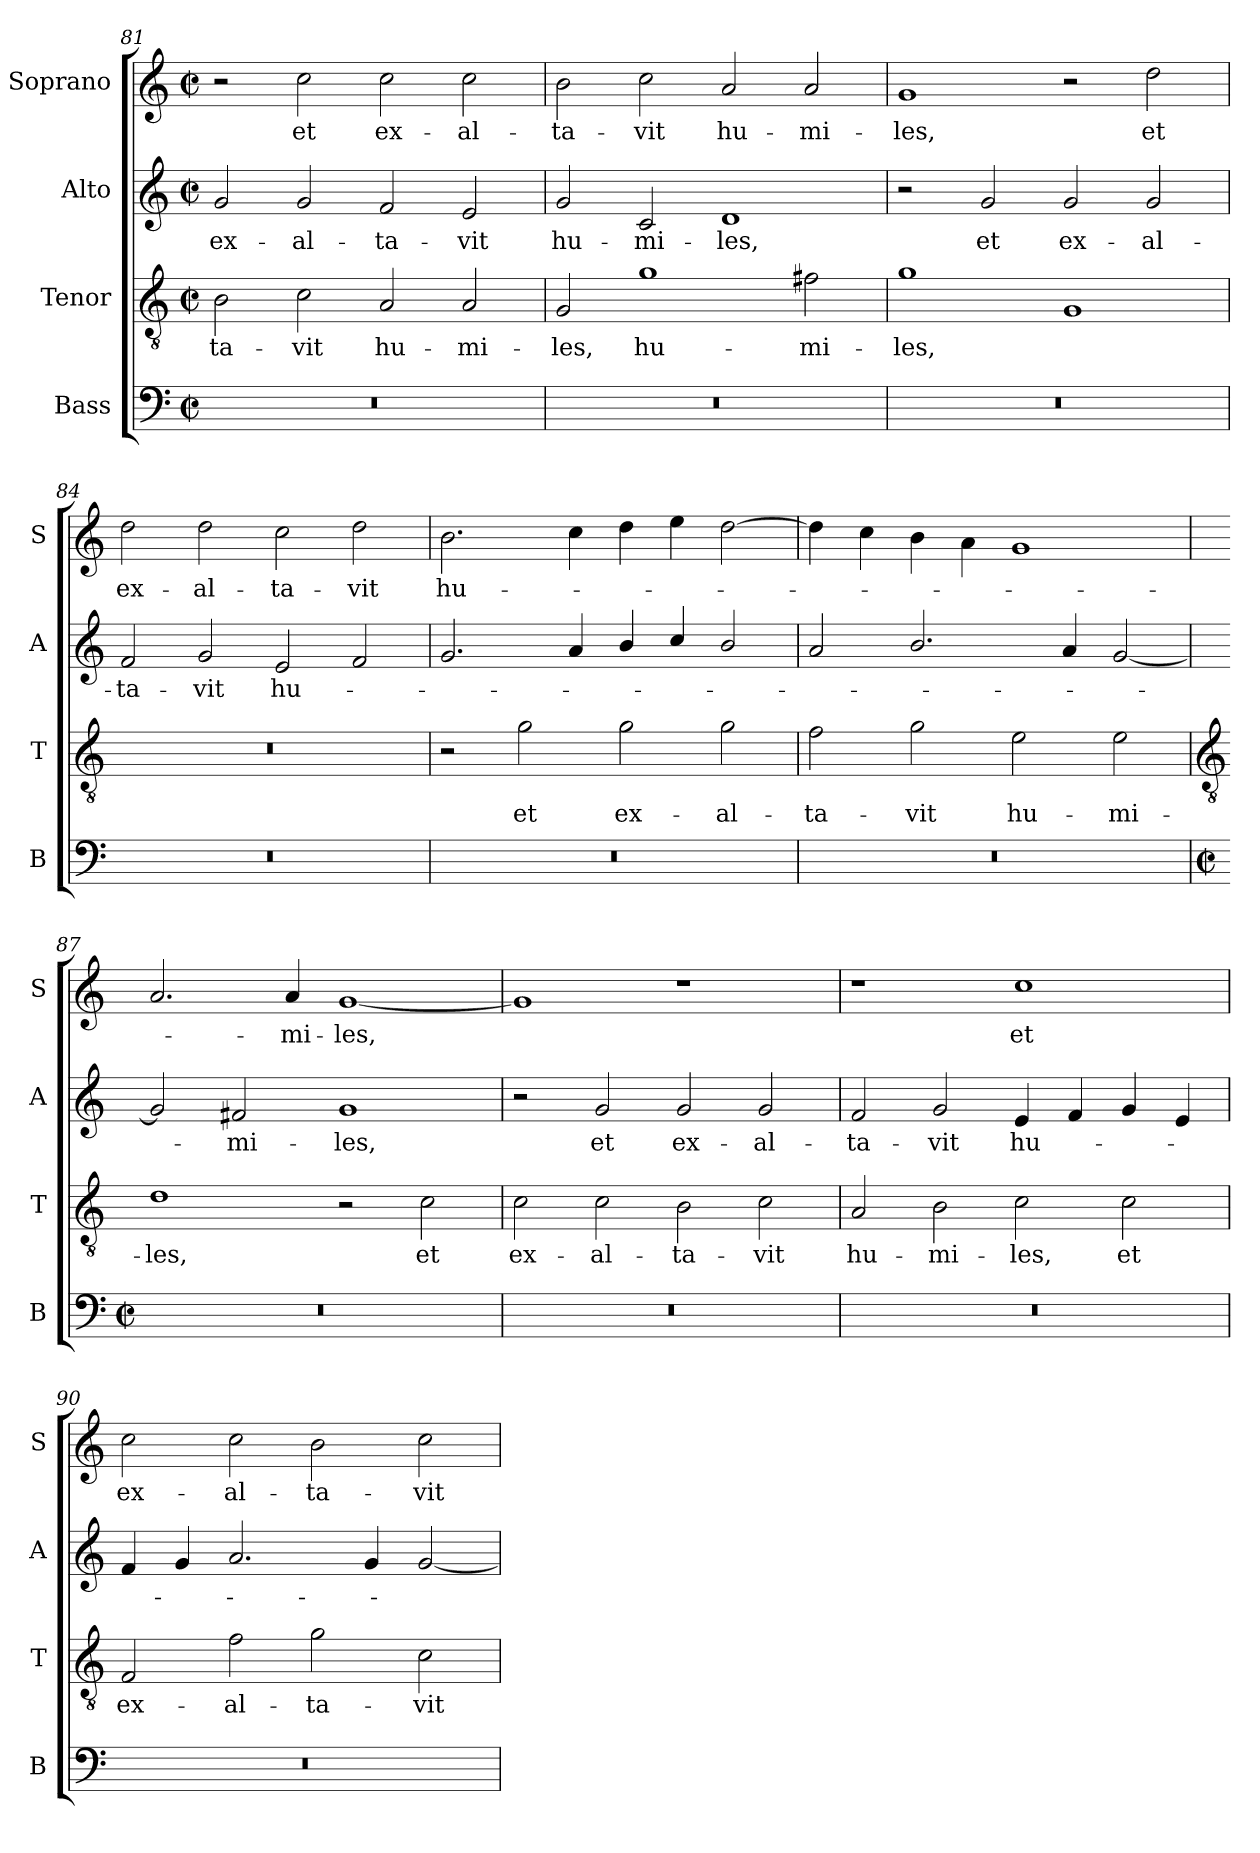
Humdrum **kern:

**kern	**kern	**text	**kern	**text	**kern	**text
*part4	*part3	*part3	*part2	*part2	*part1	*part1
*staff4	*staff3	*staff3	*staff2	*staff2	*staff1	*staff1
*I"Bass	*I"Tenor	*	*I"Alto	*	*I"Soprano	*
*I'B	*I'T	*	*I'A	*	*I'S	*
!!LO:LB:g=z
*clefF4	*clefGv2	*	*clefG2	*	*clefG2	*
*k[]	*k[]	*	*k[]	*	*k[]	*
*C:	*C:	*	*C:	*	*C:	*
*M4/2	*M4/2	*	*M4/2	*	*M4/2	*
*met(c|)	*met(c|)	*	*met(c|)	*	*met(c|)	*
=81	=81	=81	=81	=81	=81	=81
!	!	!LO:LY:b	!	!LO:LY:b	!	!
0r	2B	-ta-	2g	ex-	2r	.
!	!	!LO:LY:b	!	!LO:LY:b	!	!LO:LY:b
.	2c	-vit	2g	-al-	2cc	et
!	!	!LO:LY:b	!	!LO:LY:b	!	!LO:LY:b
.	2A	hu-	2f	-ta-	2cc	ex-
!	!	!LO:LY:b	!	!LO:LY:b	!	!LO:LY:b
.	2A	-mi-	2e	-vit	2cc	-al-
=82	=82	=82	=82	=82	=82	=82
!	!	!LO:LY:b	!	!LO:LY:b	!	!LO:LY:b
0r	2G	-les,	2g	hu-	2b	-ta-
!	!	!LO:LY:b	!	!LO:LY:b	!	!LO:LY:b
.	1g	hu-	2c	-mi-	2cc	-vit
!	!	!	!	!LO:LY:b	!	!LO:LY:b
.	.	.	1d	-les,	2a	hu-
!	!	!LO:LY:b	!	!	!	!LO:LY:b
.	2f#	-mi-	.	.	2a	-mi-
=83	=83	=83	=83	=83	=83	=83
!	!	!LO:LY:b	!	!	!	!LO:LY:b
0r	1g	-les,	2r	.	1g	-les,
!	!	!	!	!LO:LY:b	!	!
.	.	.	2g	et	.	.
!	!	!	!	!LO:LY:b	!	!
.	1G	.	2g	ex-	2r	.
!	!	!	!	!LO:LY:b	!	!LO:LY:b
.	.	.	2g	-al-	2dd	et
=84	=84	=84	=84	=84	=84	=84
!	!	!	!	!LO:LY:b	!	!LO:LY:b
0r	0r	.	2f	-ta-	2dd	ex-
!	!	!	!	!LO:LY:b	!	!LO:LY:b
.	.	.	2g	-vit	2dd	-al-
!	!	!	!	!LO:LY:b	!	!LO:LY:b
.	.	.	2e	hu-	2cc	-ta-
!	!	!	!	!	!	!LO:LY:b
.	.	.	2f	.	2dd	-vit
=85	=85	=85	=85	=85	=85	=85
!	!	!	!	!	!	!LO:LY:b
0r	2r	.	2.g	.	2.b	hu-
!	!	!LO:LY:b	!	!	!	!
.	2g	et	.	.	.	.
.	.	.	4a	.	4cc	.
!	!	!LO:LY:b	!	!	!	!
.	2g	ex-	4b/	.	4dd	.
.	.	.	4cc/	.	4ee	.
!	!	!LO:LY:b	!	!	!	!
.	2g	-al-	2b/	.	[2dd	.
=86	=86	=86	=86	=86	=86	=86
!	!	!LO:LY:b	!	!	!	!
0r	2f	-ta-	2a	.	4dd]	.
.	.	.	.	.	4cc	.
!	!	!LO:LY:b	!	!	!	!
.	2g	-vit	2.b/	.	4b	.
.	.	.	.	.	4a\	.
!	!	!LO:LY:b	!	!	!	!
.	2e	hu-	.	.	1g\	.
.	.	.	4a	.	.	.
!	!	!LO:LY:b	!	!	!	!
.	2e	-mi-	[2g	.	.	.
!!LO:LB:g=z
=87	=87	=87	=87	=87	=87	=87
*	*clefGv2	*	*	*	*	*
*M4/2	*	*	*	*	*	*
*met(c|)	*	*	*	*	*	*
!	!	!LO:LY:b	!	!	!	!
0r	1d	-les,	2g]	.	2.a	.
!	!	!	!	!LO:LY:b	!	!
.	.	.	2f#X	mi-	.	.
!	!	!	!	!	!	!LO:LY:b
.	.	.	.	.	4a	mi-
!	!	!	!	!LO:LY:b	!	!LO:LY:b
.	2r	.	1g	-les,	[1g	-les,
!	!	!LO:LY:b	!	!	!	!
.	2c	et	.	.	.	.
=88	=88	=88	=88	=88	=88	=88
!	!	!LO:LY:b	!	!	!	!
0r	2c	ex-	2r	.	1g]	.
!	!	!LO:LY:b	!	!LO:LY:b	!	!
.	2c	-al-	2g	et	.	.
!	!	!LO:LY:b	!	!LO:LY:b	!	!
.	2B	-ta-	2g	ex-	1r	.
!	!	!LO:LY:b	!	!LO:LY:b	!	!
.	2c	-vit	2g	-al-	.	.
=89	=89	=89	=89	=89	=89	=89
!	!	!LO:LY:b	!	!LO:LY:b	!	!
0r	2A	hu-	2f	-ta-	1r	.
!	!	!LO:LY:b	!	!LO:LY:b	!	!
.	2B	-mi-	2g	-vit	.	.
!	!	!LO:LY:b	!	!LO:LY:b	!	!LO:LY:b
.	2c	-les,	4e	hu-	1cc	et
.	.	.	4f	.	.	.
!	!	!LO:LY:b	!	!	!	!
.	2c	et	4g	.	.	.
.	.	.	4e	.	.	.
=90	=90	=90	=90	=90	=90	=90
!	!	!LO:LY:b	!	!	!	!LO:LY:b
0r	2F	ex-	4f	.	2cc	ex-
.	.	.	4g	.	.	.
!	!	!LO:LY:b	!	!	!	!LO:LY:b
.	2f	-al-	2.a	.	2cc	-al-
!	!	!LO:LY:b	!	!	!	!LO:LY:b
.	2g	-ta-	.	.	2b	-ta-
.	.	.	4g	.	.	.
!	!	!LO:LY:b	!	!	!	!LO:LY:b
.	2c	-vit	[2g	.	2cc	-vit
=	=	=	=	=	=	=
*-	*-	*-	*-	*-	*-	*-
